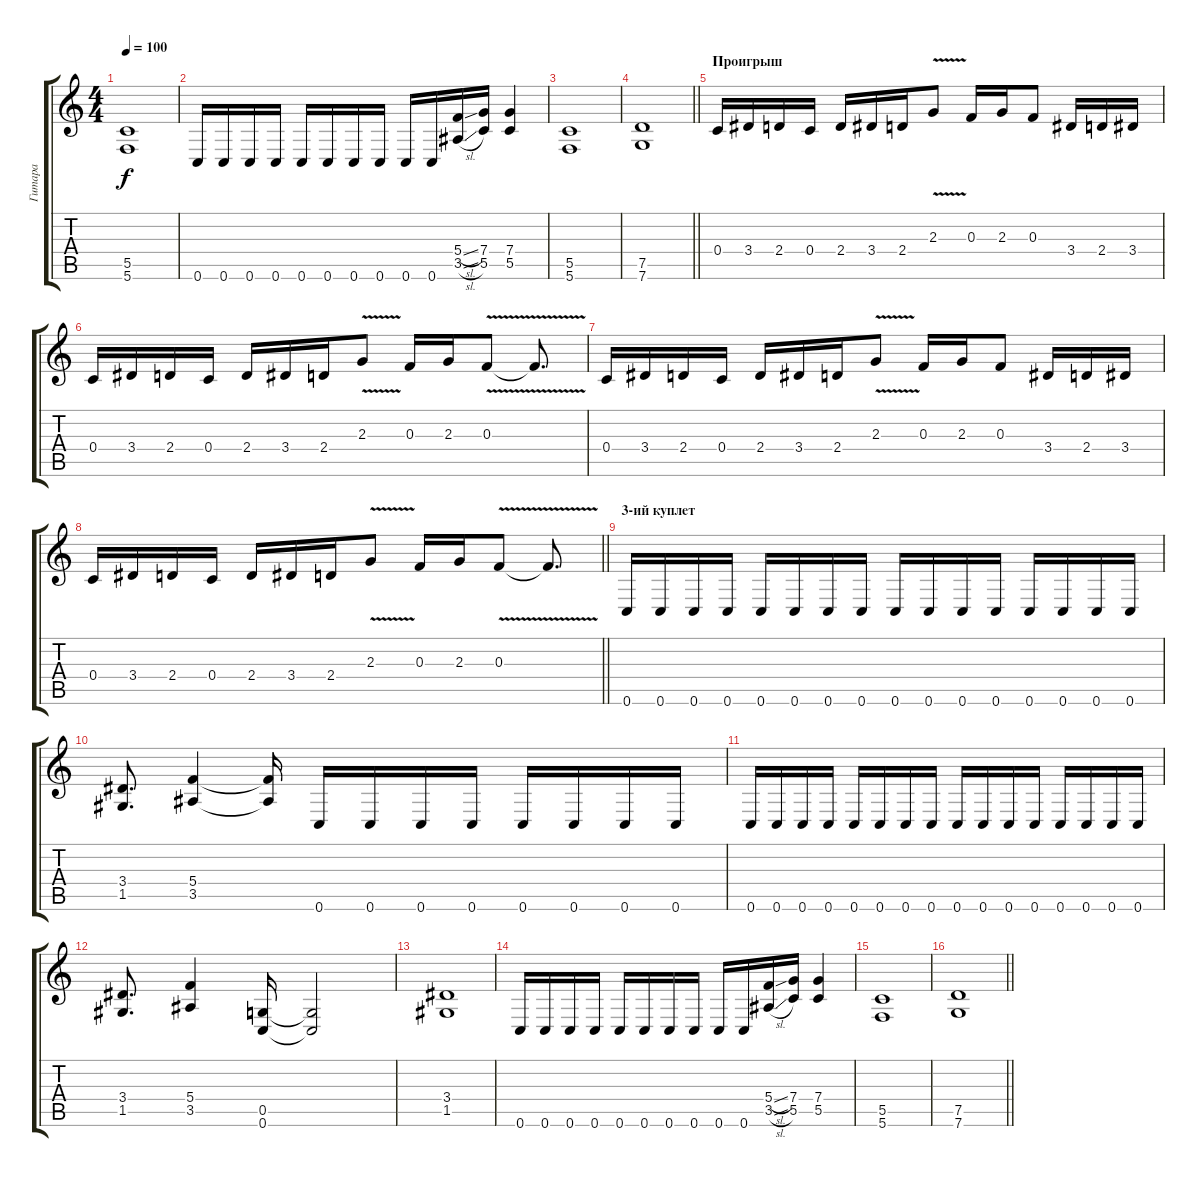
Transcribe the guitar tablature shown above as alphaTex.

\track ("Гитара" "Гитара") {instrument distortionguitar}
\staff {score tabs}
\tuning (D4 A3 F3 C3 G2 C2) {hide}
\ts (4 4)
\tempo 100
\clef g2
\ks c
(5.5 5.6).1{dy f} |
0.6.16 0.6.16 0.6.16 0.6.16 0.6.16 0.6.16 0.6.16 0.6.16 0.6.16 0.6.16 (5.4{sl} 3.5{sl}).16 (7.4 5.5).16 (7.4 5.5).4 |
(5.5 5.6).1 |
\barLineRight lightlight
(7.5 7.6).1 |
\section ("" "Проигрыш")
0.4.16 3.4.16 2.4.16 0.4.16 2.4.16 3.4.16 2.4.16 2.3{v}.8 0.3.16 2.3.16 0.3.8 3.4.16 2.4.16 3.4.16 |
0.4.16 3.4.16 2.4.16 0.4.16 2.4.16 3.4.16 2.4.16 2.3{v}.8 0.3.16 2.3.16 0.3{v}.8 0.3{t}.8{d} |
0.4.16 3.4.16 2.4.16 0.4.16 2.4.16 3.4.16 2.4.16 2.3{v}.8 0.3.16 2.3.16 0.3.8 3.4.16 2.4.16 3.4.16 |
\barLineRight lightlight
0.4.16 3.4.16 2.4.16 0.4.16 2.4.16 3.4.16 2.4.16 2.3{v}.8 0.3.16 2.3.16 0.3{v}.8 0.3{t}.8{d} |
\section ("" "3-ий куплет")
0.6.16 0.6.16 0.6.16 0.6.16 0.6.16 0.6.16 0.6.16 0.6.16 0.6.16 0.6.16 0.6.16 0.6.16 0.6.16 0.6.16 0.6.16 0.6.16 |
(3.4 1.5).8{d} (5.4 3.5).4 (5.4{t} 3.5{t}).16 0.6.16 0.6.16 0.6.16 0.6.16 0.6.16 0.6.16 0.6.16 0.6.16 |
0.6.16 0.6.16 0.6.16 0.6.16 0.6.16 0.6.16 0.6.16 0.6.16 0.6.16 0.6.16 0.6.16 0.6.16 0.6.16 0.6.16 0.6.16 0.6.16 |
(3.4 1.5).8{d} (5.4 3.5).4 (0.5 0.6).16 (0.5{t} 0.6{t}).2 |
(3.4 1.5).1 |
0.6.16 0.6.16 0.6.16 0.6.16 0.6.16 0.6.16 0.6.16 0.6.16 0.6.16 0.6.16 (5.4{sl} 3.5{sl}).16 (7.4 5.5).16 (7.4 5.5).4 |
(5.5 5.6).1 |
\barLineRight lightlight
(7.5 7.6).1
